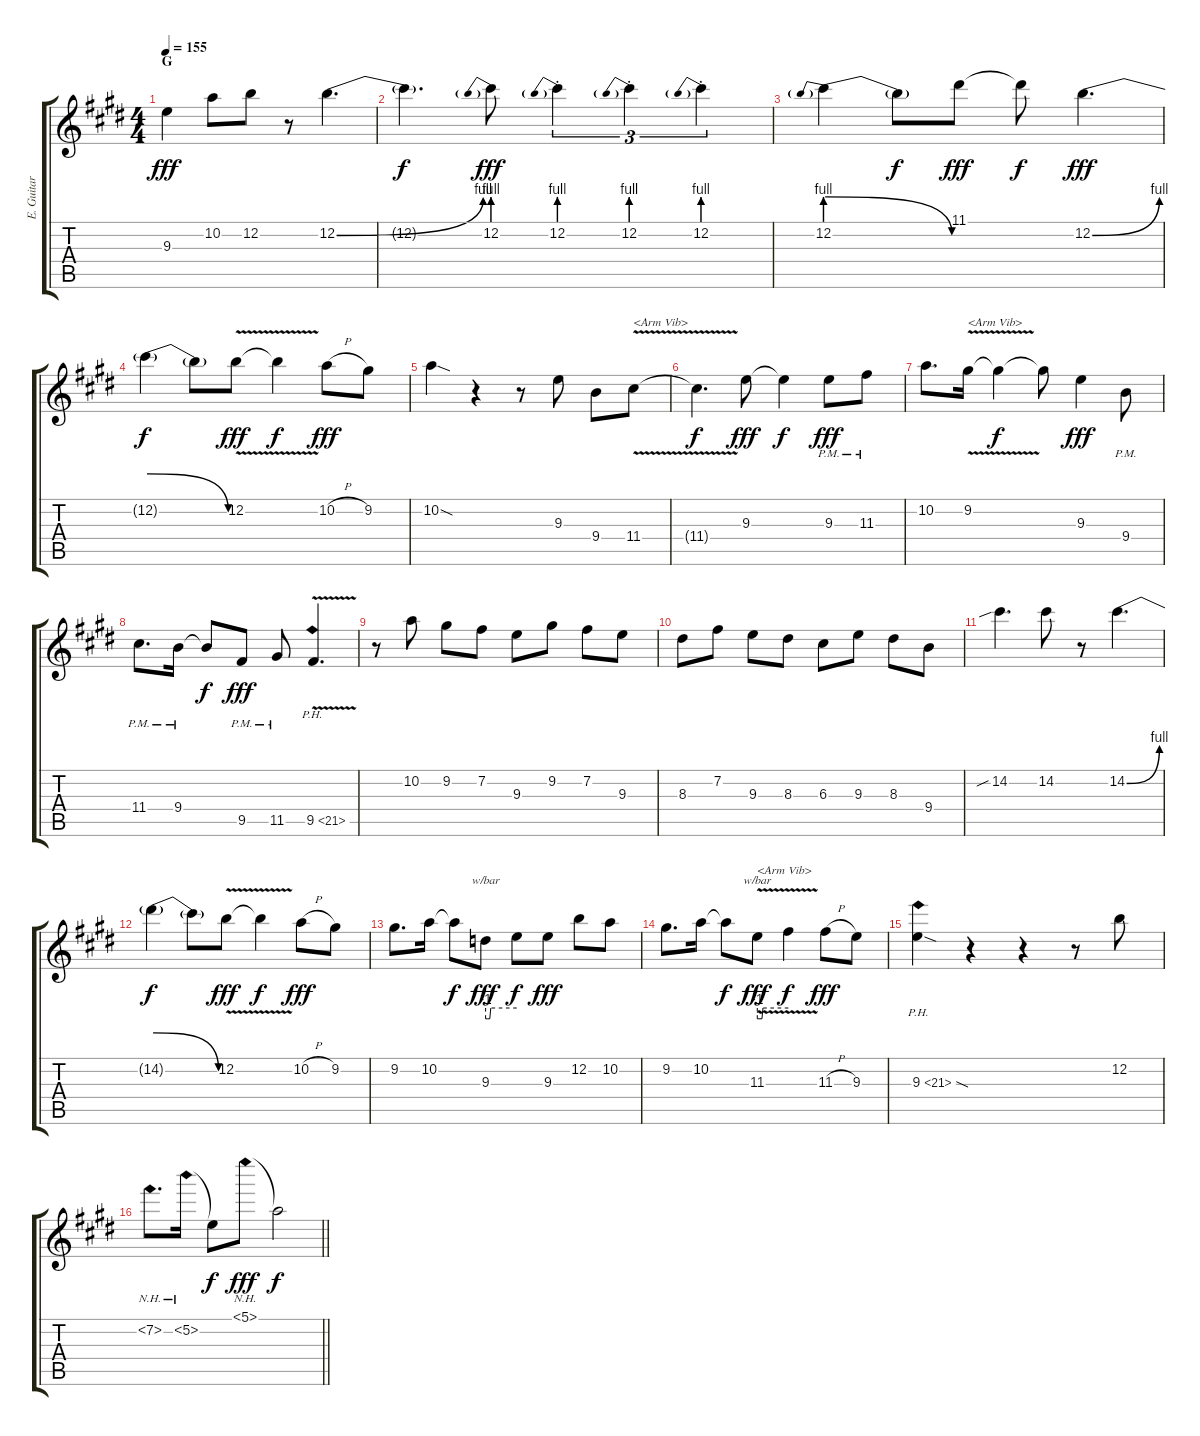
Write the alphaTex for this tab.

\track ("E. Guitar I" "E. Guitar ") {instrument overdrivenguitar}
\staff {score tabs}
\tuning (E4 B3 G3 D3 A2 E2) {hide}
\ts (4 4)
\section ("" "G")
\tempo 155
\clef g2
\ks e
9.3.4{dy fff} 10.2.8 12.2.8 r.8 12.2{be (bend 0 0 60 4)}.4{d} |
12.2{t}.4{d dy f} 12.2{be (prebend 0 4 60 4)}.8{dy fff} 12.2{be (prebend 0 4 60 4) st}.4{tu (3 2)} 12.2{be (prebend 0 4 60 4) st}.4{tu (3 2)} 12.2{be (prebend 0 4 60 4) st}.4{tu (3 2)} |
12.2{be (prebendrelease 0 4 60 0)}.4 12.2{t}.8{dy f} 11.1.8{dy fff} 11.1{t}.8{dy f} 12.2{be (bend 0 0 60 4)}.4{d dy fff} |
12.2{be (release 0 4 60 0) t}.4{dy f} 12.2{t}.8 12.2{v}.8{dy fff} 12.2{t}.4{dy f} 10.2{h}.8{dy fff} 9.2.8 |
10.2{sod}.4 r.4 r.8 9.3.8 9.4.8 11.4{v}.8{txt "<Arm Vib>"} |
11.4{t}.4{d dy f} 9.3.8{dy fff} 9.3{t}.4{dy f} 9.3{pm}.8{dy fff} 11.3{pm}.8 |
10.2.8{d} 9.2{v}.16{txt "<Arm Vib>"} 9.2{t}.4{dy f} 9.2{t}.8 9.3.4{dy fff} 9.4{pm}.8 |
11.4{pm}.8{d} 9.4{pm}.16 9.4{t}.8{dy f} 9.5{pm}.8{dy fff} 11.5{pm}.8 9.5{ph 12 v}.4{d} |
r.8 10.2.8 9.2.8 7.2.8 9.3.8 9.2.8 7.2.8 9.3.8 |
8.3.8 7.2.8 9.3.8 8.3.8 6.3.8 9.3.8 8.3.8 9.4.8 |
14.2{sib}.4{d} 14.2.8 r.8 14.2{be (bend 0 0 60 4)}.4{d} |
14.2{be (release 0 4 60 0) t}.4{dy f} 14.2{t}.8 12.2{v}.8{dy fff} 12.2{t}.4{dy f} 10.2{h}.8{dy fff} 9.2.8 |
9.2.8{d} 10.2.16 10.2{t}.8{dy f} 9.3.8{tbe (custom default 0 -4 4 -4 8 -4 10 0 60 0) dy fff} 9.3{t}.8{dy f} 9.3.8{dy fff} 12.2.8 10.2.8 |
9.2.8{d} 10.2.16 10.2{t}.8{dy f} 11.3{v}.8{tbe (custom default 0 -4 9 -4 11 0 60 0) txt "<Arm Vib>" dy fff} 11.3{t}.4{dy f} 11.3{h}.8{dy fff} 9.3.8 |
9.3{ph 12 sod}.4 r.4 r.4 r.8 12.2.8 |
\barLineRight lightlight
7.2{nh}.8{d} 5.2{nh}.16 5.2{t}.8{dy f} 5.1{nh}.8{dy fff} 5.1{t}.2{dy f}
